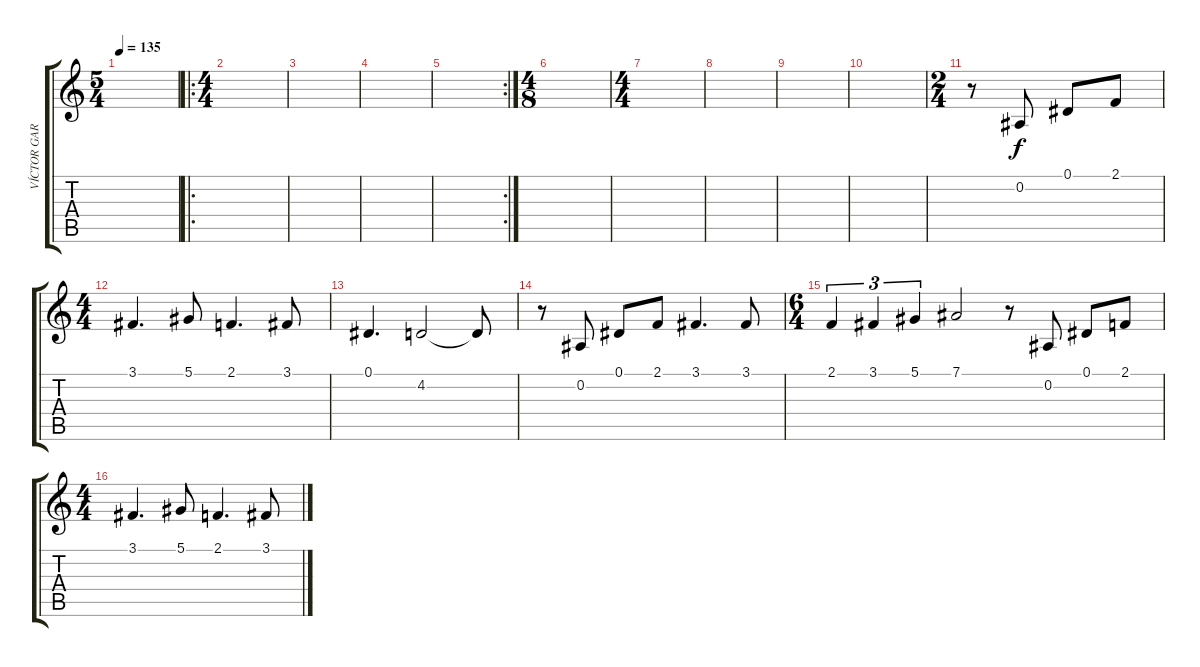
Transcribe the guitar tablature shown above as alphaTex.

\track ("VÍCTOR GARCÍA" "VÍCTOR GAR") {instrument clarinet}
\staff {score tabs}
\tuning (Eb4 Bb3 Gb3 Db3 Ab2 Eb2) {hide}
\ts (5 4)
\tempo 135
\clef g2
\ks c
|
\ro
\ts (4 4)
|
|
|
\rc 2
|
\ts (4 8)
|
\ts (4 4)
|
|
|
|
\ts (2 4)
r.8 0.2.8 0.1.8 2.1.8 |
\ts (4 4)
3.1.4{d} 5.1.8 2.1.4{d} 3.1.8 |
0.1.4{d} 4.2.2 4.2{t}.8 |
r.8 0.2.8 0.1.8 2.1.8 3.1.4{d} 3.1.8 |
\ts (6 4)
2.1.4{tu (3 2)} 3.1.4{tu (3 2)} 5.1.4{tu (3 2)} 7.1.2 r.8 0.2.8 0.1.8 2.1.8 |
\ts (4 4)
3.1.4{d} 5.1.8 2.1.4{d} 3.1.8
